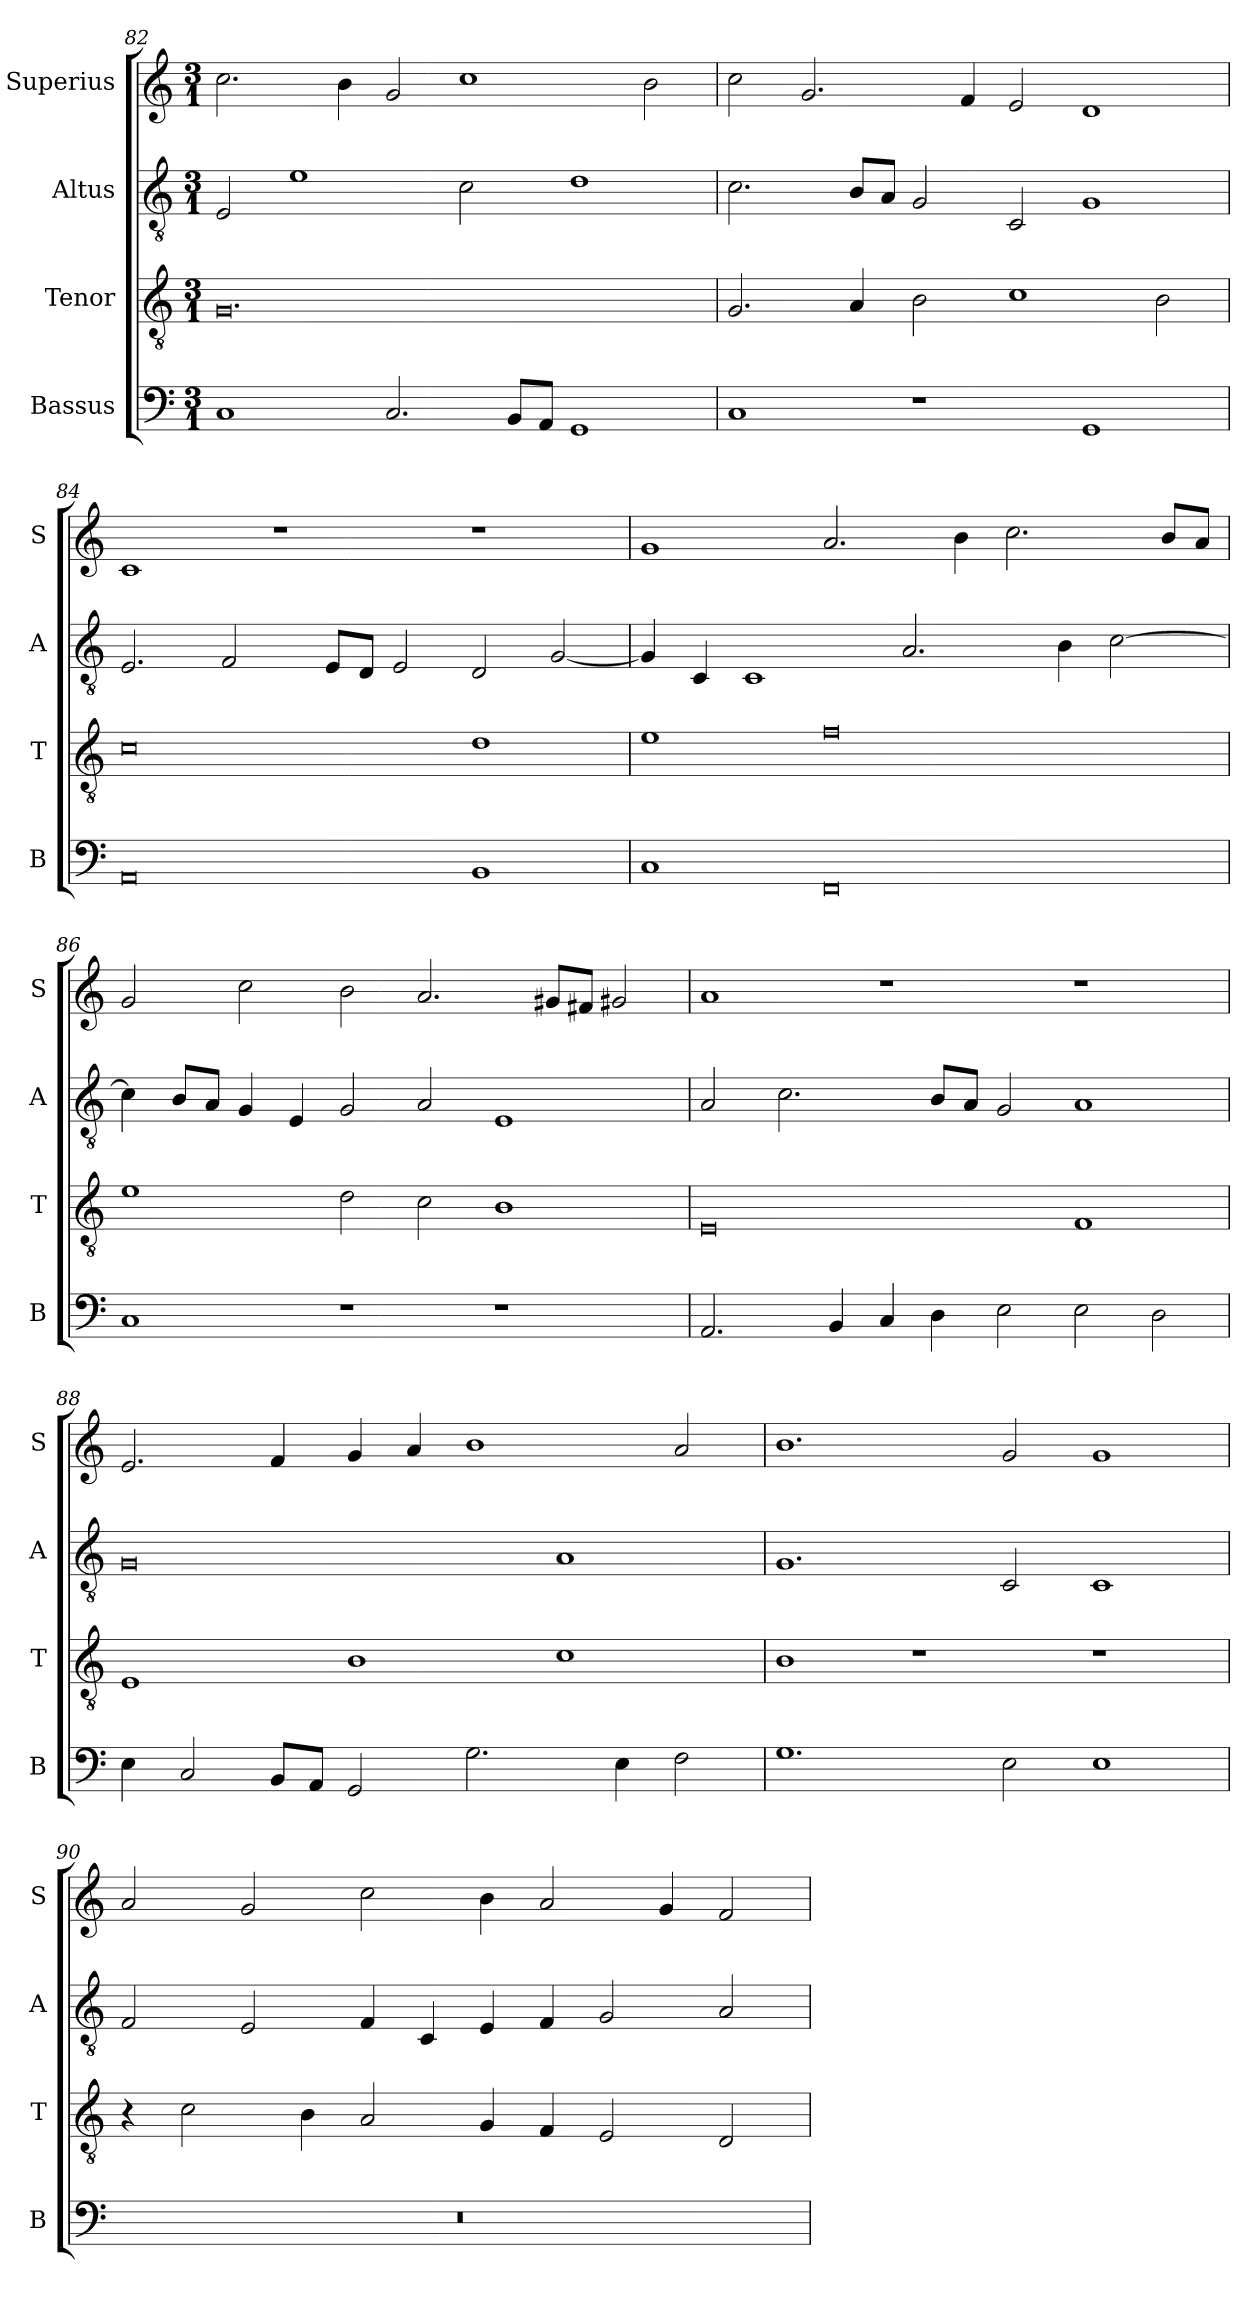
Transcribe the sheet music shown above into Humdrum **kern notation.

**kern	**kern	**kern	**kern
*part4	*part3	*part2	*part1
*staff4	*staff3	*staff2	*staff1
*I"Bassus	*I"Tenor	*I"Altus	*I"Superius
*I'B	*I'T	*I'A	*I'S
*clefF4	*clefGv2	*clefGv2	*clefG2
*k[]	*k[]	*k[]	*k[]
*M3/1	*M3/1	*M3/1	*M3/1
=82	=82	=82	=82
1C	0.G	2E/	2.cc\
.	.	1e	.
.	.	.	4b\
2.C/	.	.	2g/
.	.	2c\	1cc
8BB/L	.	.	.
8AA/J	.	.	.
1GG	.	1d	.
.	.	.	2b\
=83	=83	=83	=83
1C	2.G/	2.c\	2cc\
.	.	.	2.g/
.	4A/	8B/L	.
.	.	8A/J	.
1r	2B\	2G/	.
.	.	.	4f/
.	1c	2C/	2e/
1GG	.	1G	1d
.	2B\	.	.
=84	=84	=84	=84
0AA	0c	2.E/	1c
.	.	2F/	.
.	.	.	1r
.	.	8E/L	.
.	.	8D/J	.
.	.	2E/	.
1BB	1d	2D/	1r
.	.	[2G/	.
=85	=85	=85	=85
1C	1e	4G/]	1g
.	.	4C/	.
.	.	1C	.
0FF	0f	.	2.a/
.	.	2.A/	.
.	.	.	4b\
.	.	.	2.cc\
.	.	4B\	.
.	.	[2c\	.
.	.	.	8b/L
.	.	.	8a/J
=86	=86	=86	=86
1C	1e	4c\]	2g/
.	.	8B/L	.
.	.	8A/J	.
.	.	4G/	2cc\
.	.	4E/	.
1r	2d\	2G/	2b\
.	2c\	2A/	2.a/
1r	1B	1E	.
.	.	.	8g#X/L
.	.	.	8f#X/J
.	.	.	2g#X/
=87	=87	=87	=87
2.AA/	0E	2A/	1a
.	.	2.c\	.
4BB/	.	.	.
4C/	.	.	1r
4D\	.	8B/L	.
.	.	8A/J	.
2E\	.	2G/	.
2E\	1F	1A	1r
2D\	.	.	.
=88	=88	=88	=88
4E\	1E	0G	2.e/
2C/	.	.	.
8BB/L	.	.	4f/
8AA/J	.	.	.
2GG/	1B	.	4g/
.	.	.	4a/
2.G\	.	.	1b
.	1c	1A	.
4E\	.	.	.
2F\	.	.	2a/
=89	=89	=89	=89
1.G	1B	1.G	1.b
.	1r	.	.
2E\	.	2C/	2g/
1E	1r	1C	1g
=90	=90	=90	=90
0.r	4r	2F/	2a/
.	2c\	.	.
.	.	2E/	2g/
.	4B\	.	.
.	2A/	4F/	2cc\
.	.	4C/	.
.	4G/	4E/	4b\
.	4F/	4F/	2a/
.	2E/	2G/	.
.	.	.	4g/
.	2D/	2A/	2f/
=	=	=	=
*-	*-	*-	*-
